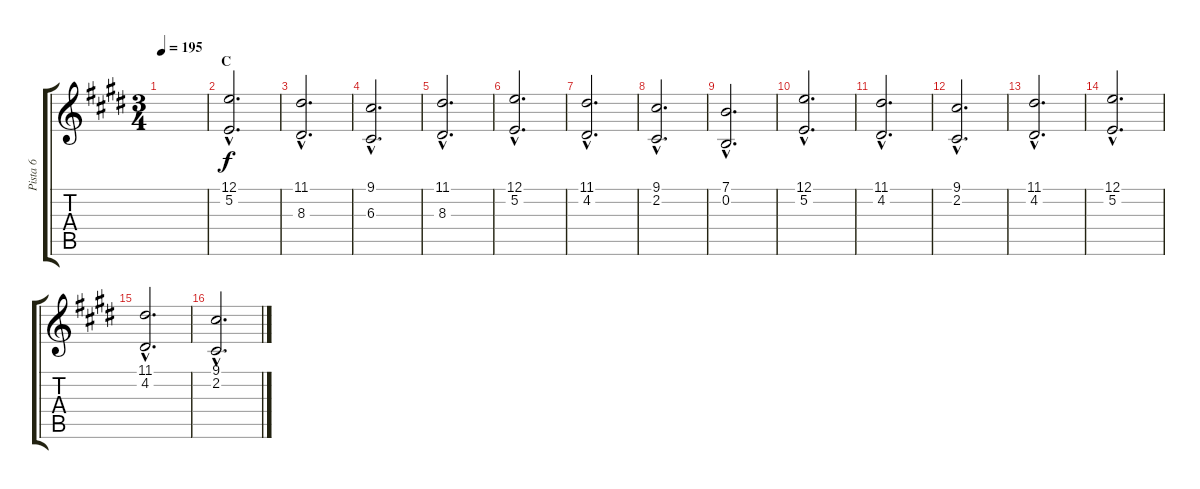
\track ("Pista 6" "Pista 6") {instrument choiraahs}
\staff {score tabs}
\tuning (E4 B3 G3 D3 A2 E2) {hide}
\ts (3 4)
\tempo 195
\clef g2
\ks e
|
\section ("" "C")
(12.1{hac} 5.2{hac}).2{d} |
(11.1{hac} 8.3{hac}).2{d} |
(9.1{hac} 6.3{hac}).2{d} |
(11.1{hac} 8.3{hac}).2{d} |
(12.1{hac} 5.2{hac}).2{d} |
(11.1{hac} 4.2{hac}).2{d} |
(9.1{hac} 2.2{hac}).2{d} |
(7.1{hac} 0.2{hac}).2{d} |
(12.1{hac} 5.2{hac}).2{d} |
(11.1{hac} 4.2{hac}).2{d} |
(9.1{hac} 2.2{hac}).2{d} |
(11.1{hac} 4.2{hac}).2{d} |
(12.1{hac} 5.2{hac}).2{d} |
(11.1{hac} 4.2{hac}).2{d} |
(9.1{hac} 2.2{hac}).2{d}
